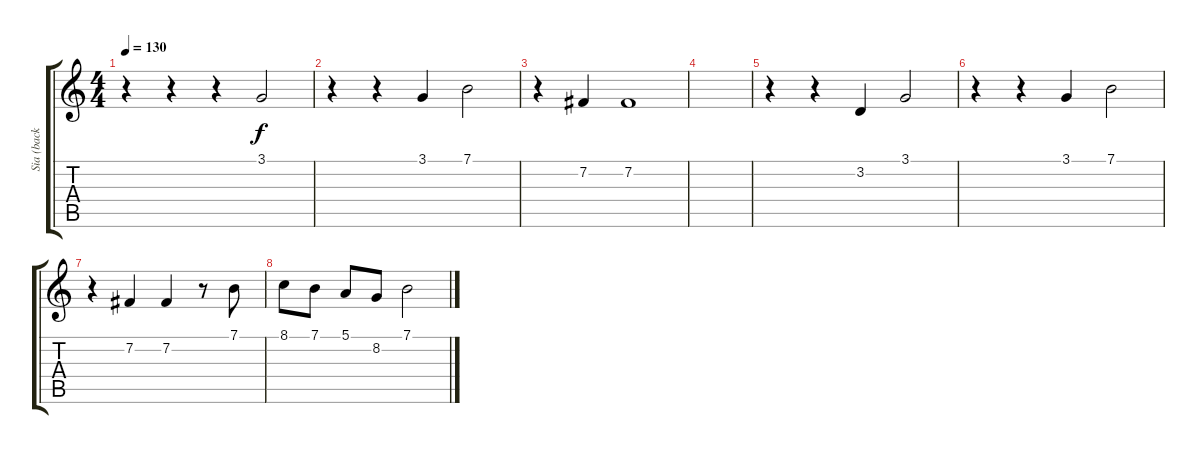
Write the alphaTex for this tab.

\track ("Sia (back vocal)" "Sia (back ") {instrument altosax}
\staff {score tabs}
\tuning (E4 B3 G3 D3 A2 E2) {hide}
\ts (4 4)
\tempo 130
\clef g2
\ks c
r.4{dy f} r.4 r.4 3.1.2 |
r.4 r.4 3.1.4 7.1.2 |
r.4 7.2.4 7.2.1 |
|
r.4 r.4 3.2.4 3.1.2 |
r.4 r.4 3.1.4 7.1.2 |
r.4 7.2.4 7.2.4 r.8 7.1.8 |
8.1.8 7.1.8 5.1.8 8.2.8 7.1.2
